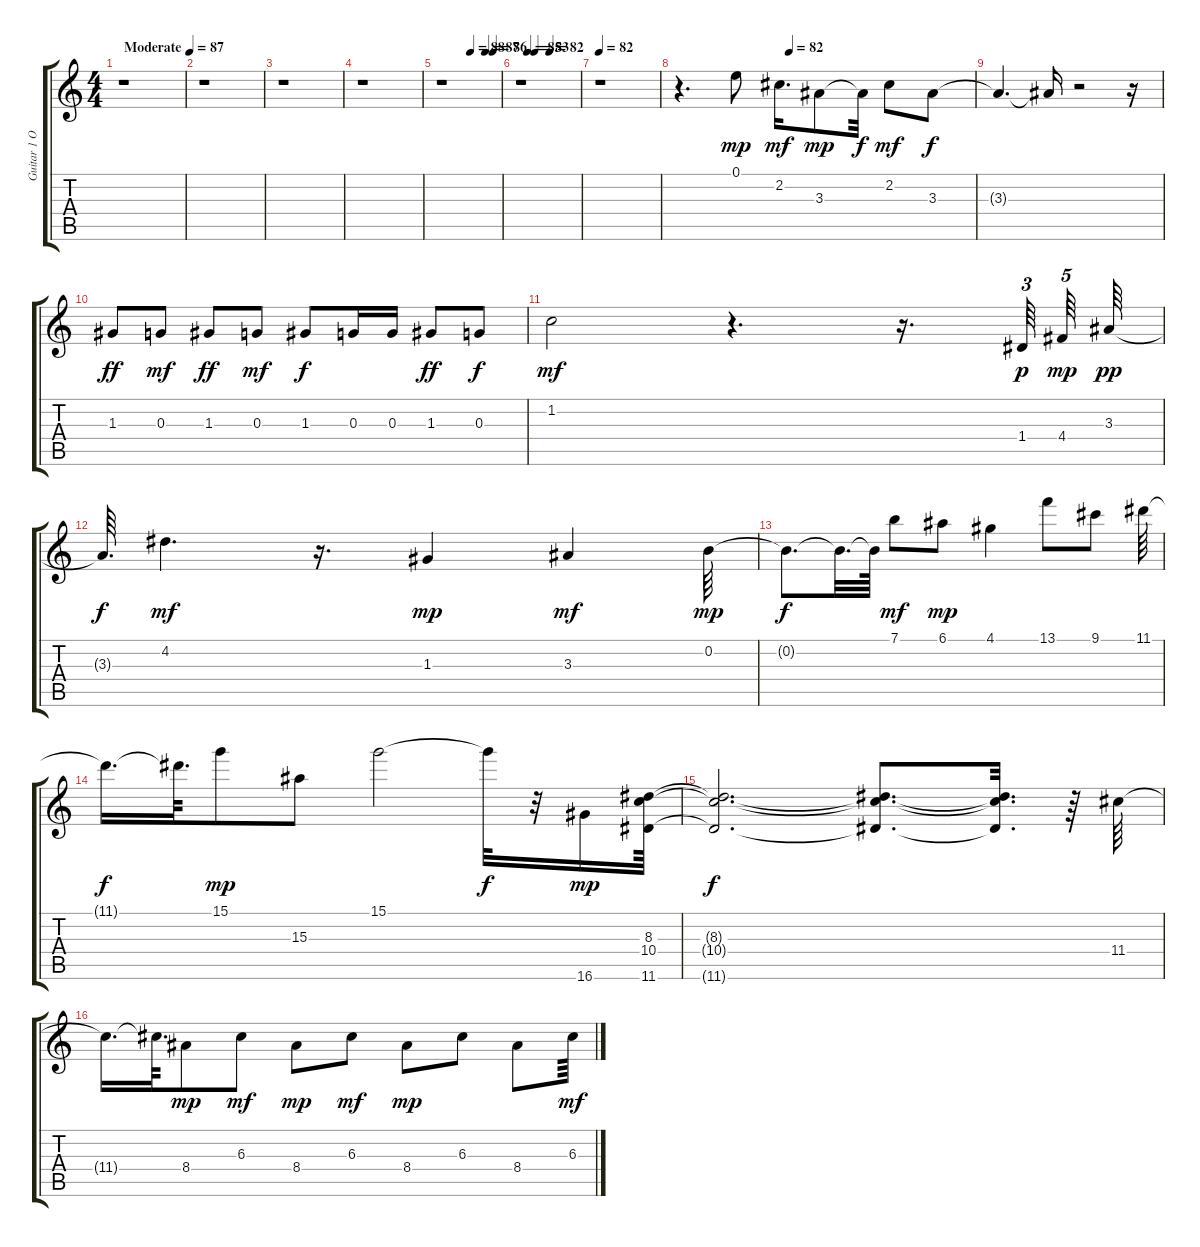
\track ("Guitar 1 Overdriven MIX" "Guitar 1 O") {instrument overdrivenguitar}
\staff {score tabs}
\tuning (E4 B3 G3 D3 A2 E2) {hide}
\ts (4 4)
\tempo (87 "Moderate")
\clef g2
\ks c
r.1{dy mp instrument overdrivenguitar} |
r.1 |
r.1 |
r.1 |
\tempo (88 0.5)
\tempo (87 0.75)
\tempo (86 0.875)
r.1 |
\tempo (85 0.125)
\tempo (83 0.25)
\tempo (82 0.5)
r.1 |
\tempo 82
r.1 |
\tempo (82 0.375)
r.4{d} 0.1.8 2.2.16{d dy mf} 3.3.8{dy mp} 3.3{t}.32{dy f} 2.2.8{dy mf} 3.3.8{dy f} |
3.3{t}.4{d} 3.3{t}.16 r.2 r.16 |
1.3.8{dy ff} 0.3.8{dy mf} 1.3.8{dy ff} 0.3.8{dy mf} 1.3.8{dy f} 0.3.16 0.3.16 1.3.8{dy ff} 0.3.8{dy f} |
1.2.2{dy mf} r.4{d} r.16{d} 1.4.64{tu (3 2) dy p} 4.4.64{tu (5 4) dy mp} 3.3.64{dy pp} |
3.3{t}.64{d dy f} 4.2.4{d dy mf} r.16{d} 1.3.4{dy mp} 3.3.4{dy mf} 0.2.64{dy mp} |
0.2{t}.8{d dy f} 0.2{t}.32{d} 0.2{t}.64 7.1.8{dy mf} 6.1.8{dy mp} 4.1.4 13.1.8 9.1.8 11.1.64 |
11.1{t}.16{d dy f} 11.1{t}.64{d} 15.1.8{dy mp} 15.3.8 15.1.2 15.1{t}.32{dy f} r.32 16.6.16{dy mp} (8.3 10.4 11.6).64 |
(8.3{t} 10.4{t} 11.6{t}).2{d dy f} (8.3{t} 10.4{t} 11.6{t}).8{d} (8.3{t} 10.4{t} 11.6{t}).32{d} r.64 11.4.64 |
11.4{t}.16{d} 11.4{t}.64{d} 8.4.8{dy mp} 6.3.8{dy mf} 8.4.8{dy mp} 6.3.8{dy mf} 8.4.8{dy mp} 6.3.8 8.4.8 6.3.64{dy mf}
